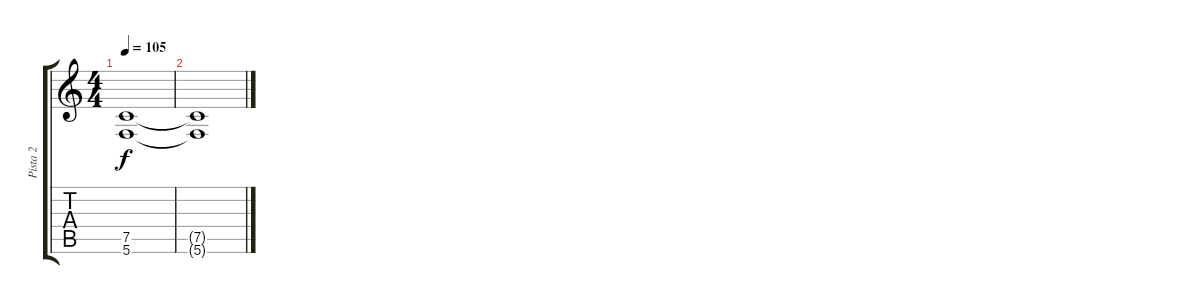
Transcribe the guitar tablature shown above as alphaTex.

\track ("Pista 2" "Pista 2") {instrument distortionguitar}
\staff {score tabs}
\tuning (C4 G3 Eb3 Bb2 F2 C2) {hide}
\ts (4 4)
\tempo 105
\clef g2
\ks c
(7.5{t} 5.6{t}).1{dy f} |
(7.5{t} 5.6{t}).1
